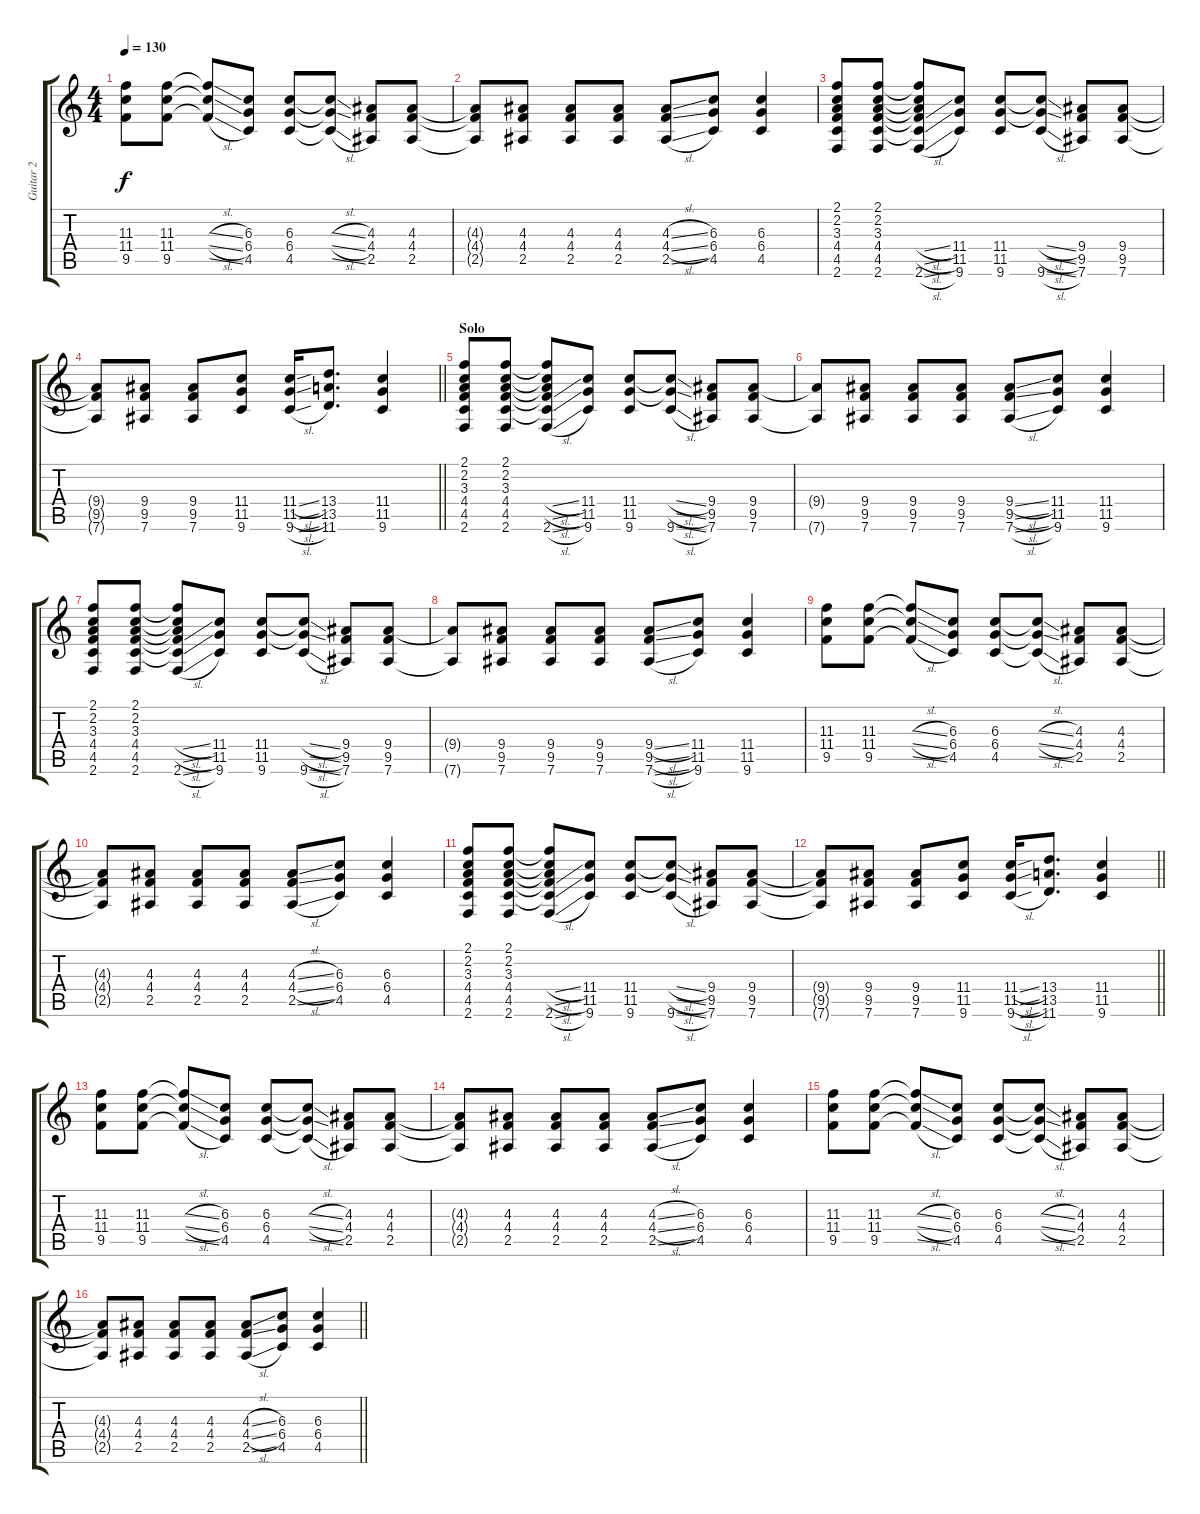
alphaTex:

\track ("Guitar 2" "Guitar 2") {instrument distortionguitar}
\staff {score tabs}
\tuning (Eb4 Bb3 Gb3 Db3 Ab2 Eb2) {hide}
\ts (4 4)
\tempo 130
\clef g2
\ks c
(11.3 11.4 9.5).8{dy f} (11.3 11.4 9.5).8 (11.3{sl t} 11.4{sl t} 9.5{sl t}).8 (6.3 6.4 4.5).8 (6.3 6.4 4.5).8 (6.3{sl t} 6.4{sl t} 4.5{sl t}).8 (4.3 4.4 2.5).8 (4.3 4.4 2.5).8 |
(4.3{t} 4.4{t} 2.5{t}).8 (4.3 4.4 2.5).8 (4.3 4.4 2.5).8 (4.3 4.4 2.5).8 (4.3{sl} 4.4{sl} 2.5{sl}).8 (6.3 6.4 4.5).8 (6.3 6.4 4.5).4 |
(2.1 2.2 3.3 4.4 4.5 2.6).8 (2.1 2.2 3.3 4.4 4.5 2.6).8 (2.1{t} 2.2{t} 3.3{t} 4.4{sl t} 4.5{sl t} 2.6{sl}).8 (11.4 11.5 9.6).8 (11.4 11.5 9.6).8 (11.4{sl t} 11.5{sl t} 9.6{sl}).8 (9.4 9.5 7.6).8 (9.4 9.5 7.6).8 |
\barLineRight lightlight
(9.4{t} 9.5{t} 7.6{t}).8 (9.4 9.5 7.6).8 (9.4 9.5 7.6).8 (11.4 11.5 9.6).8 (11.4{sl} 11.5{sl} 9.6{sl}).16 (13.4 13.5 11.6).8{d} (11.4 11.5 9.6).4 |
\section ("" "Solo")
(2.1 2.2 3.3 4.4 4.5 2.6).8 (2.1 2.2 3.3 4.4 4.5 2.6).8 (2.1{t} 2.2{t} 3.3{t} 4.4{sl t} 4.5{sl t} 2.6{sl}).8 (11.4 11.5 9.6).8 (11.4 11.5 9.6).8 (11.4{sl t} 11.5{sl t} 9.6{sl}).8 (9.4 9.5 7.6).8 (9.4 9.5 7.6).8 |
(9.4{t} 7.6{t}).8 (9.4 9.5 7.6).8 (9.4 9.5 7.6).8 (9.4 9.5 7.6).8 (9.4{sl} 9.5{sl} 7.6{sl}).8 (11.4 11.5 9.6).8 (11.4 11.5 9.6).4 |
(2.1 2.2 3.3 4.4 4.5 2.6).8 (2.1 2.2 3.3 4.4 4.5 2.6).8 (2.1{t} 2.2{t} 3.3{t} 4.4{sl t} 4.5{sl t} 2.6{sl}).8 (11.4 11.5 9.6).8 (11.4 11.5 9.6).8 (11.4{sl t} 11.5{sl t} 9.6{sl}).8 (9.4 9.5 7.6).8 (9.4 9.5 7.6).8 |
(9.4{t} 7.6{t}).8 (9.4 9.5 7.6).8 (9.4 9.5 7.6).8 (9.4 9.5 7.6).8 (9.4{sl} 9.5{sl} 7.6{sl}).8 (11.4 11.5 9.6).8 (11.4 11.5 9.6).4 |
(11.3 11.4 9.5).8 (11.3 11.4 9.5).8 (11.3{sl t} 11.4{sl t} 9.5{sl t}).8 (6.3 6.4 4.5).8 (6.3 6.4 4.5).8 (6.3{sl t} 6.4{sl t} 4.5{sl t}).8 (4.3 4.4 2.5).8 (4.3 4.4 2.5).8 |
(4.3{t} 4.4{t} 2.5{t}).8 (4.3 4.4 2.5).8 (4.3 4.4 2.5).8 (4.3 4.4 2.5).8 (4.3{sl} 4.4{sl} 2.5{sl}).8 (6.3 6.4 4.5).8 (6.3 6.4 4.5).4 |
(2.1 2.2 3.3 4.4 4.5 2.6).8 (2.1 2.2 3.3 4.4 4.5 2.6).8 (2.1{t} 2.2{t} 3.3{t} 4.4{sl t} 4.5{sl t} 2.6{sl}).8 (11.4 11.5 9.6).8 (11.4 11.5 9.6).8 (11.4{sl t} 11.5{sl t} 9.6{sl}).8 (9.4 9.5 7.6).8 (9.4 9.5 7.6).8 |
\barLineRight lightlight
(9.4{t} 9.5{t} 7.6{t}).8 (9.4 9.5 7.6).8 (9.4 9.5 7.6).8 (11.4 11.5 9.6).8 (11.4{sl} 11.5{sl} 9.6{sl}).16 (13.4 13.5 11.6).8{d} (11.4 11.5 9.6).4 |
(11.3 11.4 9.5).8 (11.3 11.4 9.5).8 (11.3{sl t} 11.4{sl t} 9.5{sl t}).8 (6.3 6.4 4.5).8 (6.3 6.4 4.5).8 (6.3{sl t} 6.4{sl t} 4.5{sl t}).8 (4.3 4.4 2.5).8 (4.3 4.4 2.5).8 |
(4.3{t} 4.4{t} 2.5{t}).8 (4.3 4.4 2.5).8 (4.3 4.4 2.5).8 (4.3 4.4 2.5).8 (4.3{sl} 4.4{sl} 2.5{sl}).8 (6.3 6.4 4.5).8 (6.3 6.4 4.5).4 |
(11.3 11.4 9.5).8 (11.3 11.4 9.5).8 (11.3{sl t} 11.4{sl t} 9.5{sl t}).8 (6.3 6.4 4.5).8 (6.3 6.4 4.5).8 (6.3{sl t} 6.4{sl t} 4.5{sl t}).8 (4.3 4.4 2.5).8 (4.3 4.4 2.5).8 |
\barLineRight lightlight
(4.3{t} 4.4{t} 2.5{t}).8 (4.3 4.4 2.5).8 (4.3 4.4 2.5).8 (4.3 4.4 2.5).8 (4.3{sl} 4.4{sl} 2.5{sl}).8 (6.3 6.4 4.5).8 (6.3 6.4 4.5).4
